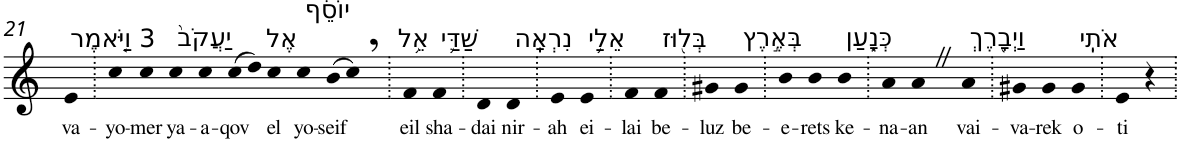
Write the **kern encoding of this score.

**kern	**text
*part1	*part1
*staff1	*staff1
*I"Piano	*
*I'Pno	*
!!LO:PB:g=z
*clefG2	*
*k[]	*
=21	=21
!LO:TX:a:t=3 וַיֹּ֤אמֶר	!
!	!LO:LY:b
4e	va-
=22.	=22.
!	!LO:LY:b
4cc	-yo-
!	!LO:LY:b
4cc	-mer
!LO:TX:a:t=יַעֲקֹב֙	!
!	!LO:LY:b
4cc	ya-
!	!LO:LY:b
4cc	-a-
!	!LO:LY:b
(>8cc	-qov
8dd)	.
!LO:TX:a:t=אֶל	!
!	!LO:LY:b
4cc	el
!LO:TX:a:t=יוֹסֵ֔ף	!
!	!LO:LY:b
4cc	yo-
!	!LO:LY:b
(>8b	-seif
8cc,)	.
=23.	=23.
!LO:TX:a:t=אֵ֥ל	!
!	!LO:LY:b
4f	eil
!LO:TX:a:t=שַׁדַּ֛י	!
!	!LO:LY:b
4f	sha-
=24.	=24.
!	!LO:LY:b
4d	-dai
!LO:TX:a:t=נִרְאָֽה	!
!	!LO:LY:b
4d	nir-
=25.	=25.
!	!LO:LY:b
4e	-ah
!LO:TX:a:t=אֵלַ֥י	!
!	!LO:LY:b
4e	ei-
=26.	=26.
!	!LO:LY:b
4f	-lai
!LO:TX:a:t=בְּל֖וּז	!
!	!LO:LY:b
4f	be-
=27.	=27.
!	!LO:LY:b
4g#X	-luz
!LO:TX:a:t=בְּאֶ֣רֶץ	!
!	!LO:LY:b
4g#	be-
=28.	=28.
!	!LO:LY:b
4b	-e-
!	!LO:LY:b
4b	-rets
!LO:TX:a:t=כְּנָ֑עַן	!
!	!LO:LY:b
4b	ke-
=29.	=29.
!	!LO:LY:b
4a	-na-
!	!LO:LY:b
4aZ	-an
!LO:TX:a:t=וַיְבָ֖רֶךְ	!
!	!LO:LY:b
4a	vai-
=30.	=30.
!	!LO:LY:b
4g#X	-va-
!	!LO:LY:b
4g#	-rek
!LO:TX:a:t=אֹתִֽי	!
!	!LO:LY:b
4g#	o-
=31.	=31.
!	!LO:LY:b
4e	-ti
4r	.
=.	=.
*-	*-
